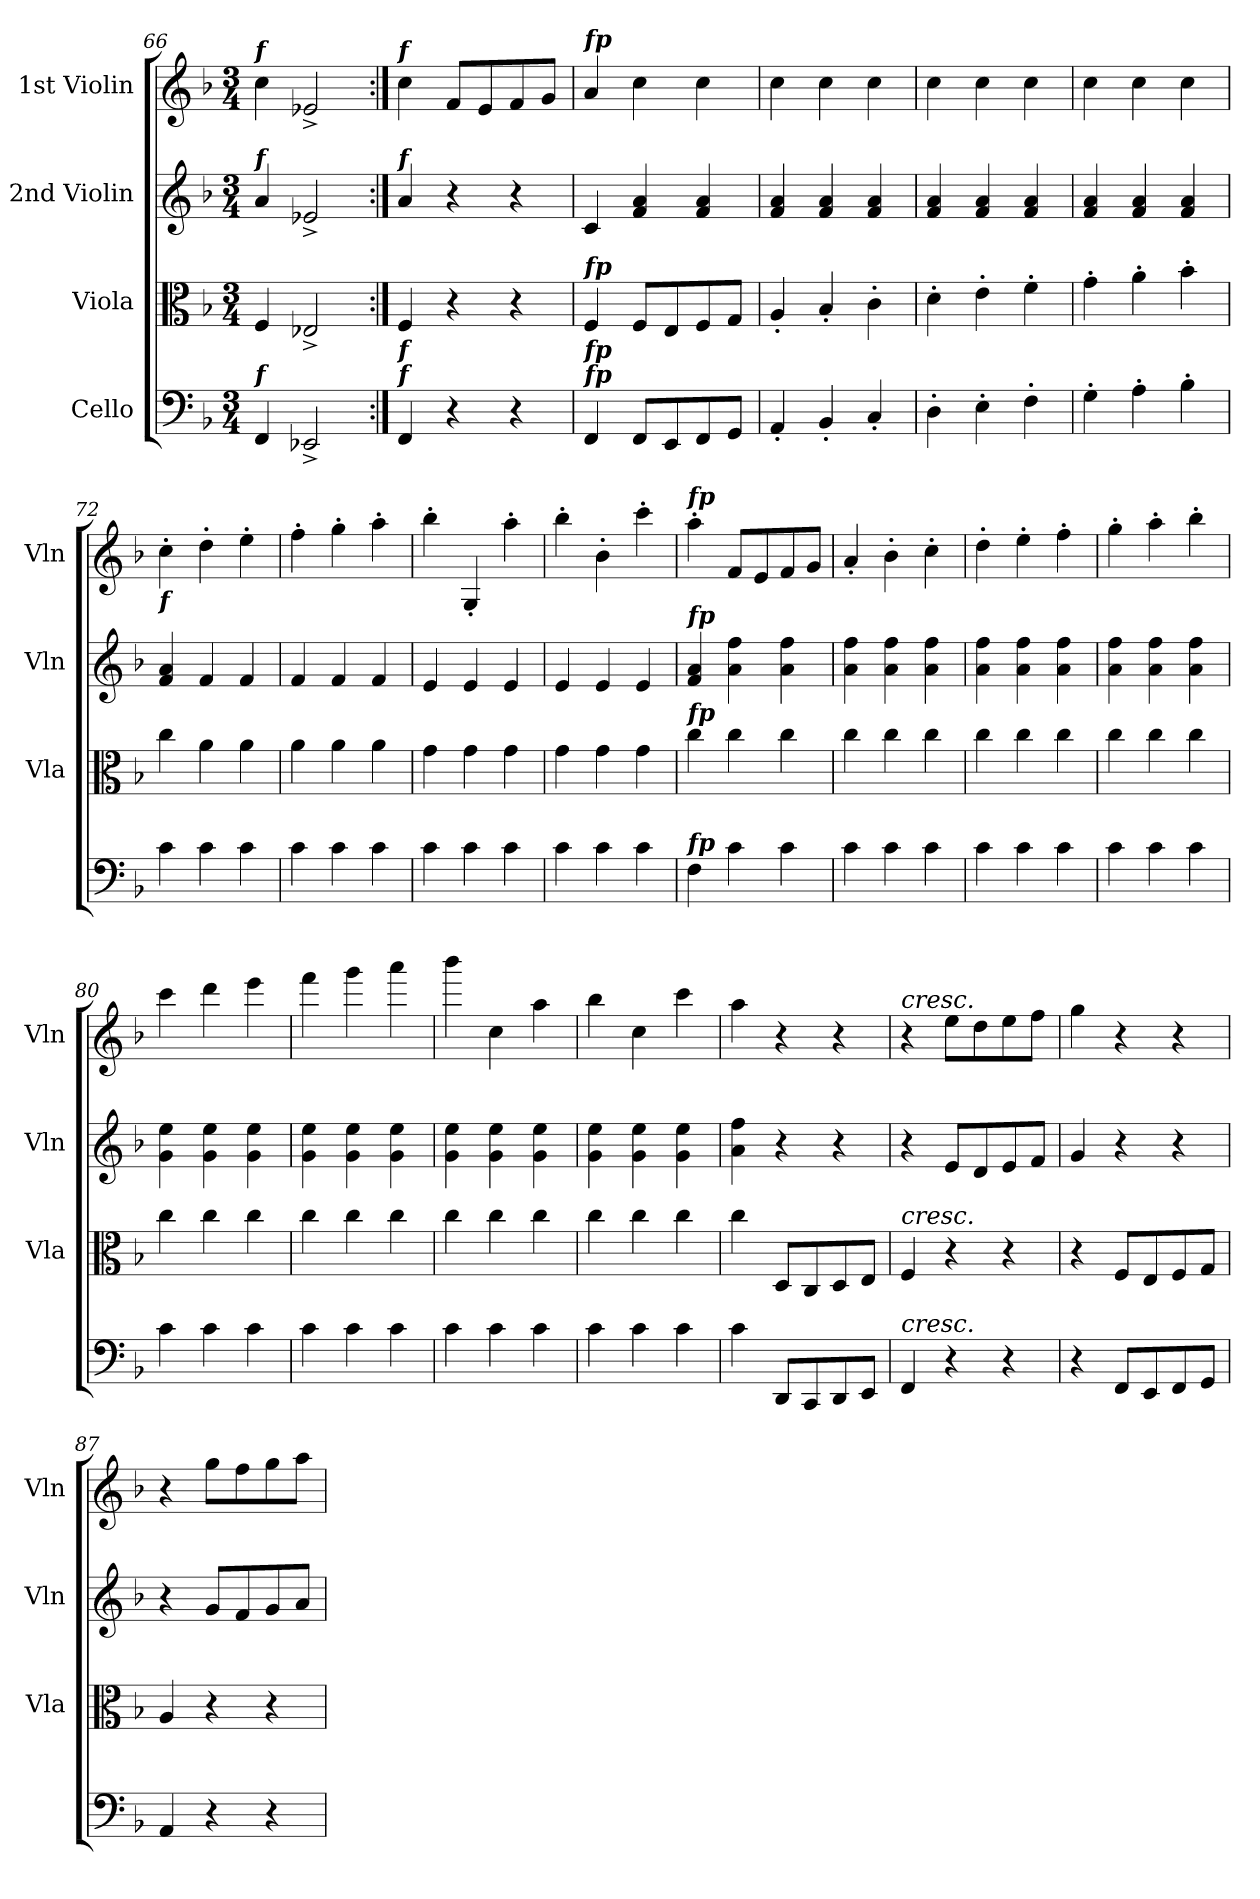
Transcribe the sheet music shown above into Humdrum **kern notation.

**kern	**kern	**kern	**kern
*part4	*part3	*part2	*part1
*staff4	*staff3	*staff2	*staff1
*I"Cello	*I"Viola	*I"2nd Violin	*I"1st Violin
*	*I'Vla	*I'Vln	*I'Vln
*clefF4	*clefC3	*clefG2	*clefG2
*k[b-]	*k[b-]	*k[b-]	*k[b-]
*F:	*F:	*F:	*F:
*M3/4	*M3/4	*M3/4	*M3/4
=66	=66	=66	=66
!	!	!	!LO:TX:a:Bi:t=f
!	!	!LO:TX:a:Bi:t=f	!
!LO:TX:a:Bi:t=f	!	!	!
4FF/	4F/	4a/	4cc\
2EE-X^/	2E-X^/	2e-X^/	2e-X^/
=67:|!	=67:|!	=67:|!	=67:|!
!	!	!	!LO:TX:a:Bi:t=f
!	!	!LO:TX:a:Bi:t=f	!
!LO:TX:a:Bi:t=f	!	!	!
!LO:TX:a:Bi:t=f	!	!	!
4FF/	4F/	4a/	4cc\
4r	4r	4r	8f/L
.	.	.	8e/
4r	4r	4r	8f/
.	.	.	8g/J
=68	=68	=68	=68
!	!	!	!LO:TX:a:Bi:t=fp
!	!LO:TX:a:Bi:t=fp	!	!
!LO:TX:a:Bi:t=fp	!	!	!
!LO:TX:a:Bi:t=fp	!	!	!
4FF/	4F/	4c/	4a/
8FF/L	8F/L	4f/ 4a/	4cc\
8EE/	8E/	.	.
8FF/	8F/	4f/ 4a/	4cc\
8GG/J	8G/J	.	.
=69	=69	=69	=69
4AA'/	4A'/	4f/ 4a/	4cc\
4BB-'/	4B-'/	4f/ 4a/	4cc\
4C'/	4c'\	4f/ 4a/	4cc\
=70	=70	=70	=70
4D'\	4d'\	4f/ 4a/	4cc\
4E'\	4e'\	4f/ 4a/	4cc\
4F'\	4f'\	4f/ 4a/	4cc\
=71	=71	=71	=71
4G'\	4g'\	4f/ 4a/	4cc\
4A'\	4a'\	4f/ 4a/	4cc\
4B-'\	4b-'\	4f/ 4a/	4cc\
=72	=72	=72	=72
!	!	!	!LO:TX:b:Bi:t=f
4c\	4cc\	4f/ 4a/	4cc'\
4c\	4a\	4f/	4dd'\
4c\	4a\	4f/	4ee'\
=73	=73	=73	=73
4c\	4a\	4f/	4ff'\
4c\	4a\	4f/	4gg'\
4c\	4a\	4f/	4aa'\
=74	=74	=74	=74
4c\	4g\	4e/	4bb-'\
4c\	4g\	4e/	4G'/
4c\	4g\	4e/	4aa'\
=75	=75	=75	=75
4c\	4g\	4e/	4bb-'\
4c\	4g\	4e/	4b-'\
4c\	4g\	4e/	4ccc'\
=76	=76	=76	=76
!	!	!	!LO:TX:a:Bi:t=fp
!	!	!LO:TX:a:Bi:t=fp	!
!	!LO:TX:a:Bi:t=fp	!	!
!LO:TX:a:Bi:t=fp	!	!	!
4F\	4cc\	4f/ 4a/	4aa'\
4c\	4cc\	4a\ 4ff\	8f/L
.	.	.	8e/
4c\	4cc\	4a\ 4ff\	8f/
.	.	.	8g/J
=77	=77	=77	=77
4c\	4cc\	4a\ 4ff\	4a'/
4c\	4cc\	4a\ 4ff\	4b-'\
4c\	4cc\	4a\ 4ff\	4cc'\
=78	=78	=78	=78
4c\	4cc\	4a\ 4ff\	4dd'\
4c\	4cc\	4a\ 4ff\	4ee'\
4c\	4cc\	4a\ 4ff\	4ff'\
=79	=79	=79	=79
4c\	4cc\	4a\ 4ff\	4gg'\
4c\	4cc\	4a\ 4ff\	4aa'\
4c\	4cc\	4a\ 4ff\	4bb-'\
=80	=80	=80	=80
4c\	4cc\	4g\ 4ee\	4ccc\
4c\	4cc\	4g\ 4ee\	4ddd\
4c\	4cc\	4g\ 4ee\	4eee\
=81	=81	=81	=81
4c\	4cc\	4g\ 4ee\	4fff\
4c\	4cc\	4g\ 4ee\	4ggg\
4c\	4cc\	4g\ 4ee\	4aaa\
=82	=82	=82	=82
4c\	4cc\	4g\ 4ee\	4bbb-\
4c\	4cc\	4g\ 4ee\	4cc\
4c\	4cc\	4g\ 4ee\	4aa\
=83	=83	=83	=83
4c\	4cc\	4g\ 4ee\	4bb-\
4c\	4cc\	4g\ 4ee\	4cc\
4c\	4cc\	4g\ 4ee\	4ccc\
=84	=84	=84	=84
4c\	4cc\	4a\ 4ff\	4aa\
8DD/L	8D/L	4r	4r
8CC/	8C/	.	.
8DD/	8D/	4r	4r
8EE/J	8E/J	.	.
=85	=85	=85	=85
!	!	!	!LO:TX:a:i:t=cresc.
!	!LO:TX:a:i:t=cresc.	!	!
!LO:TX:a:i:t=cresc.	!	!	!
4FF/	4F/	4r	4r
4r	4r	8e/L	8ee\L
.	.	8d/	8dd\
4r	4r	8e/	8ee\
.	.	8f/J	8ff\J
=86	=86	=86	=86
4r	4r	4g/	4gg\
8FF/L	8F/L	4r	4r
8EE/	8E/	.	.
8FF/	8F/	4r	4r
8GG/J	8G/J	.	.
=87	=87	=87	=87
4AA/	4A/	4r	4r
4r	4r	8g/L	8gg\L
.	.	8f/	8ff\
4r	4r	8g/	8gg\
.	.	8a/J	8aa\J
=	=	=	=
*-	*-	*-	*-
